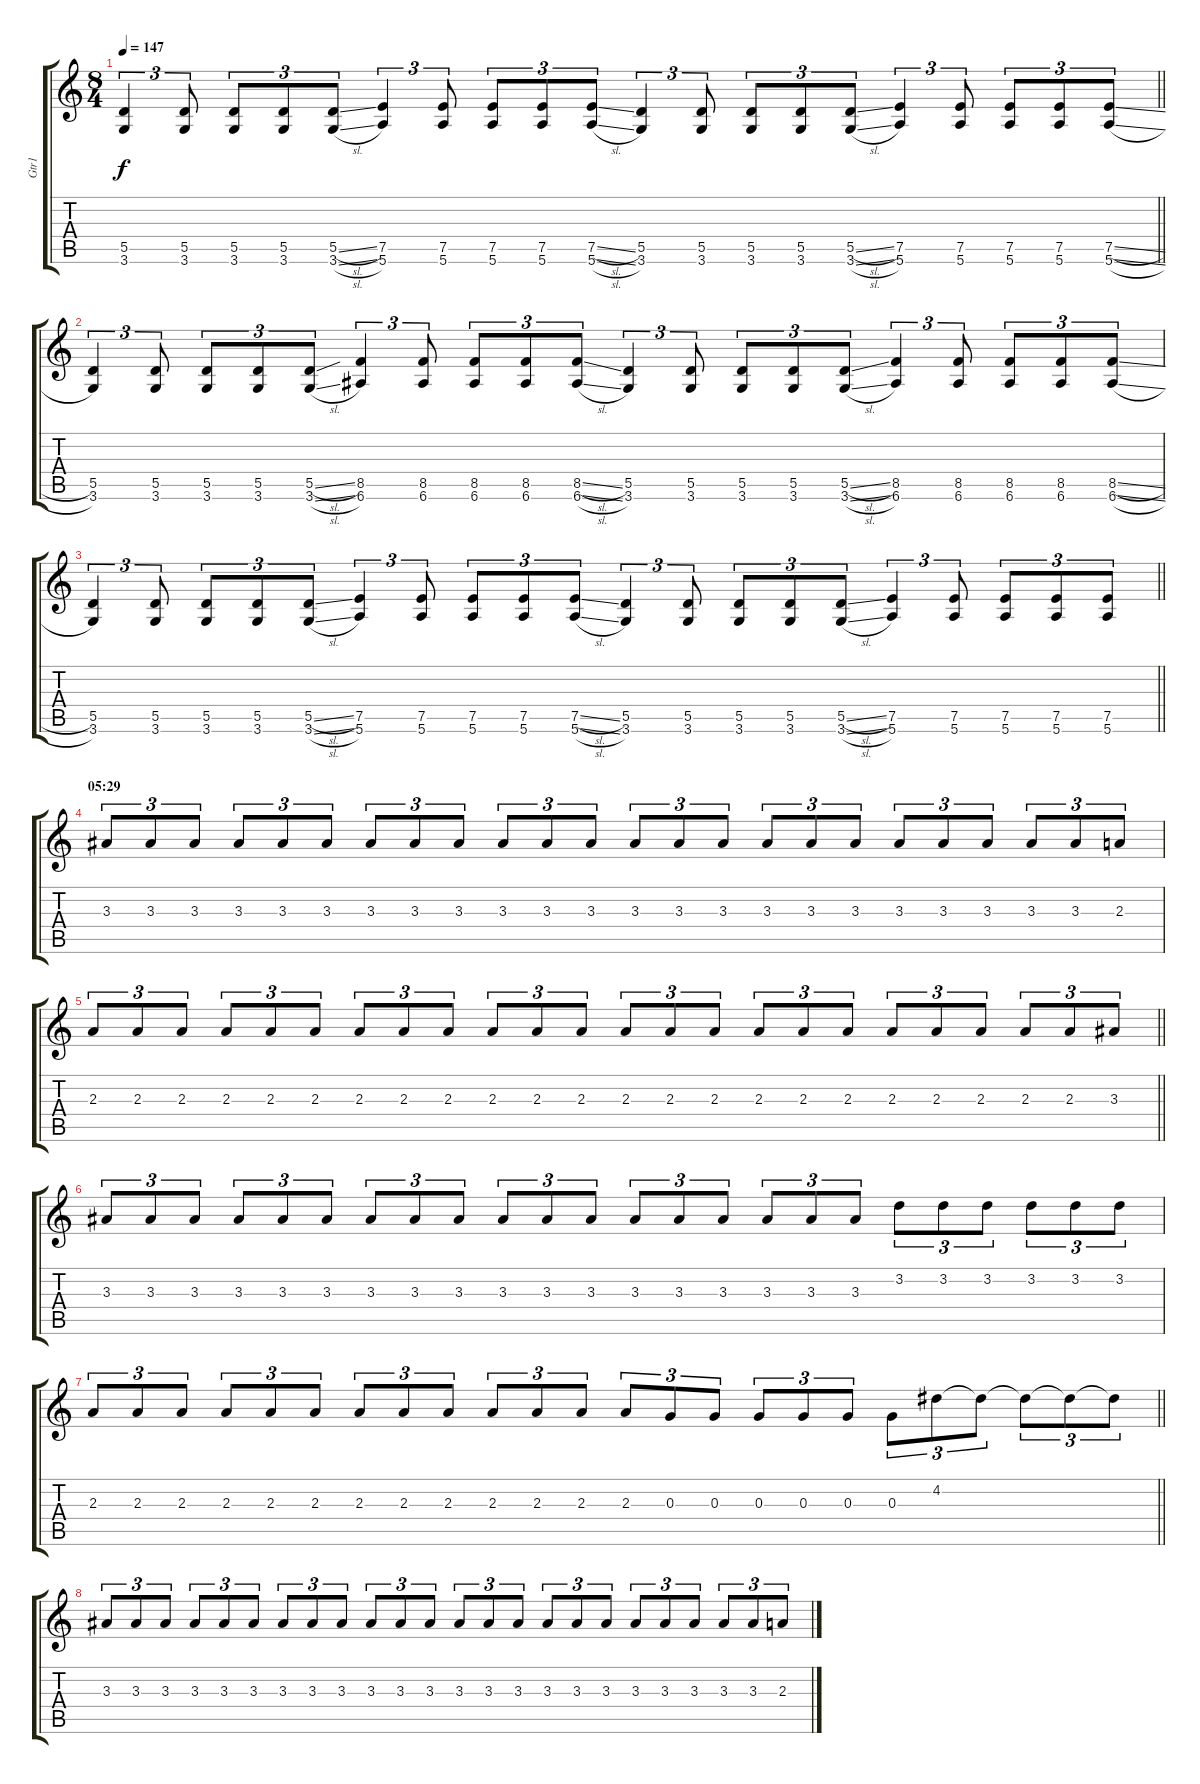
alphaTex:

\track ("Gtr1" "Gtr1") {instrument distortionguitar}
\staff {score tabs}
\tuning (E4 B3 G3 D3 A2 E2) {hide}
\ts (8 4)
\tempo 147
\clef g2
\barLineRight lightlight
\ks c
(5.5 3.6).4{tu (3 2) dy f} (5.5 3.6).8{tu (3 2)} (5.5 3.6).8{tu (3 2)} (5.5 3.6).8{tu (3 2)} (5.5{sl} 3.6{sl}).8{tu (3 2)} (7.5 5.6).4{tu (3 2)} (7.5 5.6).8{tu (3 2)} (7.5 5.6).8{tu (3 2)} (7.5 5.6).8{tu (3 2)} (7.5{sl} 5.6{sl}).8{tu (3 2)} (5.5 3.6).4{tu (3 2)} (5.5 3.6).8{tu (3 2)} (5.5 3.6).8{tu (3 2)} (5.5 3.6).8{tu (3 2)} (5.5{sl} 3.6{sl}).8{tu (3 2)} (7.5 5.6).4{tu (3 2)} (7.5 5.6).8{tu (3 2)} (7.5 5.6).8{tu (3 2)} (7.5 5.6).8{tu (3 2)} (7.5{sl} 5.6{sl}).8{tu (3 2)} |
(5.5 3.6).4{tu (3 2)} (5.5 3.6).8{tu (3 2)} (5.5 3.6).8{tu (3 2)} (5.5 3.6).8{tu (3 2)} (5.5{sl} 3.6{sl}).8{tu (3 2)} (8.5 6.6).4{tu (3 2)} (8.5 6.6).8{tu (3 2)} (8.5 6.6).8{tu (3 2)} (8.5 6.6).8{tu (3 2)} (8.5{sl} 6.6{sl}).8{tu (3 2)} (5.5 3.6).4{tu (3 2)} (5.5 3.6).8{tu (3 2)} (5.5 3.6).8{tu (3 2)} (5.5 3.6).8{tu (3 2)} (5.5{sl} 3.6{sl}).8{tu (3 2)} (8.5 6.6).4{tu (3 2)} (8.5 6.6).8{tu (3 2)} (8.5 6.6).8{tu (3 2)} (8.5 6.6).8{tu (3 2)} (8.5{sl} 6.6{sl}).8{tu (3 2)} |
\barLineRight lightlight
(5.5 3.6).4{tu (3 2)} (5.5 3.6).8{tu (3 2)} (5.5 3.6).8{tu (3 2)} (5.5 3.6).8{tu (3 2)} (5.5{sl} 3.6{sl}).8{tu (3 2)} (7.5 5.6).4{tu (3 2)} (7.5 5.6).8{tu (3 2)} (7.5 5.6).8{tu (3 2)} (7.5 5.6).8{tu (3 2)} (7.5{sl} 5.6{sl}).8{tu (3 2)} (5.5 3.6).4{tu (3 2)} (5.5 3.6).8{tu (3 2)} (5.5 3.6).8{tu (3 2)} (5.5 3.6).8{tu (3 2)} (5.5{sl} 3.6{sl}).8{tu (3 2)} (7.5 5.6).4{tu (3 2)} (7.5 5.6).8{tu (3 2)} (7.5 5.6).8{tu (3 2)} (7.5 5.6).8{tu (3 2)} (7.5 5.6).8{tu (3 2)} |
\section ("" "05:29")
3.3.8{tu (3 2)} 3.3.8{tu (3 2)} 3.3.8{tu (3 2)} 3.3.8{tu (3 2)} 3.3.8{tu (3 2)} 3.3.8{tu (3 2)} 3.3.8{tu (3 2)} 3.3.8{tu (3 2)} 3.3.8{tu (3 2)} 3.3.8{tu (3 2)} 3.3.8{tu (3 2)} 3.3.8{tu (3 2)} 3.3.8{tu (3 2)} 3.3.8{tu (3 2)} 3.3.8{tu (3 2)} 3.3.8{tu (3 2)} 3.3.8{tu (3 2)} 3.3.8{tu (3 2)} 3.3.8{tu (3 2)} 3.3.8{tu (3 2)} 3.3.8{tu (3 2)} 3.3.8{tu (3 2)} 3.3.8{tu (3 2)} 2.3.8{tu (3 2)} |
\barLineRight lightlight
2.3.8{tu (3 2)} 2.3.8{tu (3 2)} 2.3.8{tu (3 2)} 2.3.8{tu (3 2)} 2.3.8{tu (3 2)} 2.3.8{tu (3 2)} 2.3.8{tu (3 2)} 2.3.8{tu (3 2)} 2.3.8{tu (3 2)} 2.3.8{tu (3 2)} 2.3.8{tu (3 2)} 2.3.8{tu (3 2)} 2.3.8{tu (3 2)} 2.3.8{tu (3 2)} 2.3.8{tu (3 2)} 2.3.8{tu (3 2)} 2.3.8{tu (3 2)} 2.3.8{tu (3 2)} 2.3.8{tu (3 2)} 2.3.8{tu (3 2)} 2.3.8{tu (3 2)} 2.3.8{tu (3 2)} 2.3.8{tu (3 2)} 3.3.8{tu (3 2)} |
3.3.8{tu (3 2)} 3.3.8{tu (3 2)} 3.3.8{tu (3 2)} 3.3.8{tu (3 2)} 3.3.8{tu (3 2)} 3.3.8{tu (3 2)} 3.3.8{tu (3 2)} 3.3.8{tu (3 2)} 3.3.8{tu (3 2)} 3.3.8{tu (3 2)} 3.3.8{tu (3 2)} 3.3.8{tu (3 2)} 3.3.8{tu (3 2)} 3.3.8{tu (3 2)} 3.3.8{tu (3 2)} 3.3.8{tu (3 2)} 3.3.8{tu (3 2)} 3.3.8{tu (3 2)} 3.2.8{tu (3 2)} 3.2.8{tu (3 2)} 3.2.8{tu (3 2)} 3.2.8{tu (3 2)} 3.2.8{tu (3 2)} 3.2.8{tu (3 2)} |
\barLineRight lightlight
2.3.8{tu (3 2)} 2.3.8{tu (3 2)} 2.3.8{tu (3 2)} 2.3.8{tu (3 2)} 2.3.8{tu (3 2)} 2.3.8{tu (3 2)} 2.3.8{tu (3 2)} 2.3.8{tu (3 2)} 2.3.8{tu (3 2)} 2.3.8{tu (3 2)} 2.3.8{tu (3 2)} 2.3.8{tu (3 2)} 2.3.8{tu (3 2)} 0.3.8{tu (3 2)} 0.3.8{tu (3 2)} 0.3.8{tu (3 2)} 0.3.8{tu (3 2)} 0.3.8{tu (3 2)} 0.3.8{tu (3 2)} 4.2.8{tu (3 2)} 4.2{t}.8{tu (3 2)} 4.2{t}.8{tu (3 2)} 4.2{t}.8{tu (3 2)} 4.2{t}.8{tu (3 2)} |
3.3.8{tu (3 2)} 3.3.8{tu (3 2)} 3.3.8{tu (3 2)} 3.3.8{tu (3 2)} 3.3.8{tu (3 2)} 3.3.8{tu (3 2)} 3.3.8{tu (3 2)} 3.3.8{tu (3 2)} 3.3.8{tu (3 2)} 3.3.8{tu (3 2)} 3.3.8{tu (3 2)} 3.3.8{tu (3 2)} 3.3.8{tu (3 2)} 3.3.8{tu (3 2)} 3.3.8{tu (3 2)} 3.3.8{tu (3 2)} 3.3.8{tu (3 2)} 3.3.8{tu (3 2)} 3.3.8{tu (3 2)} 3.3.8{tu (3 2)} 3.3.8{tu (3 2)} 3.3.8{tu (3 2)} 3.3.8{tu (3 2)} 2.3.8{tu (3 2)}
